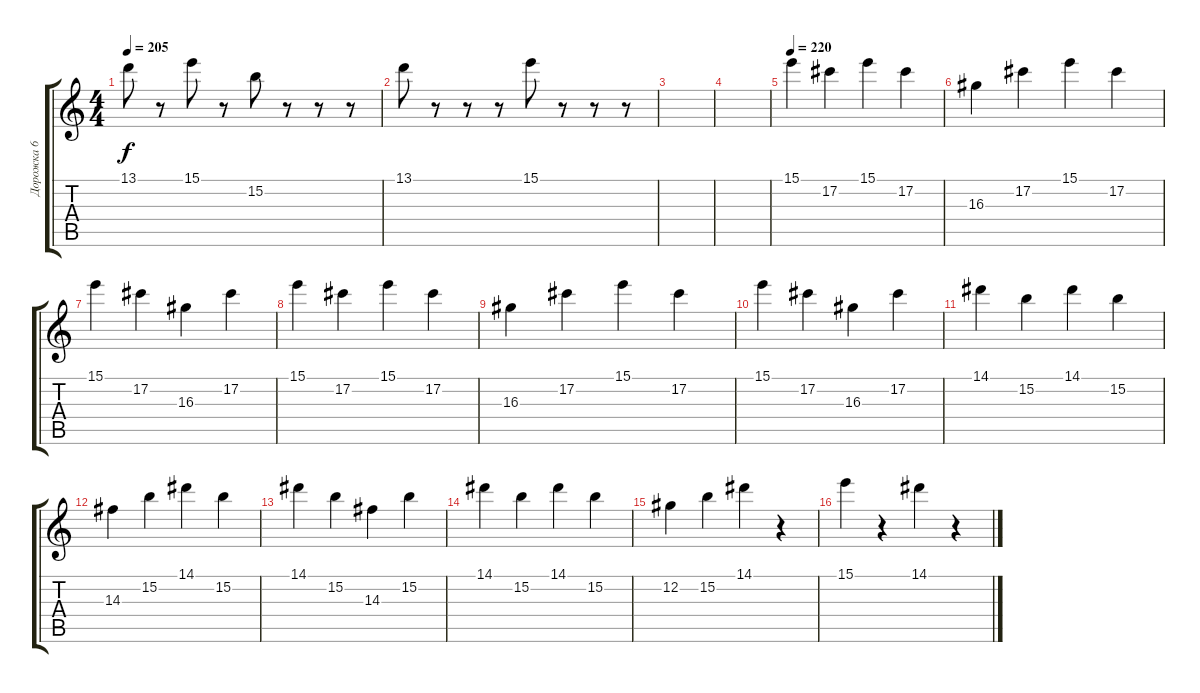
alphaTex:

\track ("Дорожка 6" "Дорожка 6") {instrument distortionguitar}
\staff {score tabs}
\tuning (Db4 Ab3 E3 B2 Gb2 Db2) {hide}
\ts (4 4)
\tempo 205
\clef g2
\ks c
13.1.8{dy f} r.8 15.1.8 r.8 15.2.8 r.8 r.8 r.8 |
13.1.8 r.8 r.8 r.8 15.1.8 r.8 r.8 r.8 |
|
|
\tempo 220
15.1.4 17.2.4 15.1.4 17.2.4 |
16.3.4 17.2.4 15.1.4 17.2.4 |
15.1.4 17.2.4 16.3.4 17.2.4 |
15.1.4 17.2.4 15.1.4 17.2.4 |
16.3.4 17.2.4 15.1.4 17.2.4 |
15.1.4 17.2.4 16.3.4 17.2.4 |
14.1.4 15.2.4 14.1.4 15.2.4 |
14.3.4 15.2.4 14.1.4 15.2.4 |
14.1.4 15.2.4 14.3.4 15.2.4 |
14.1.4 15.2.4 14.1.4 15.2.4 |
12.2.4 15.2.4 14.1.4 r.4 |
15.1.4 r.4 14.1.4 r.4
